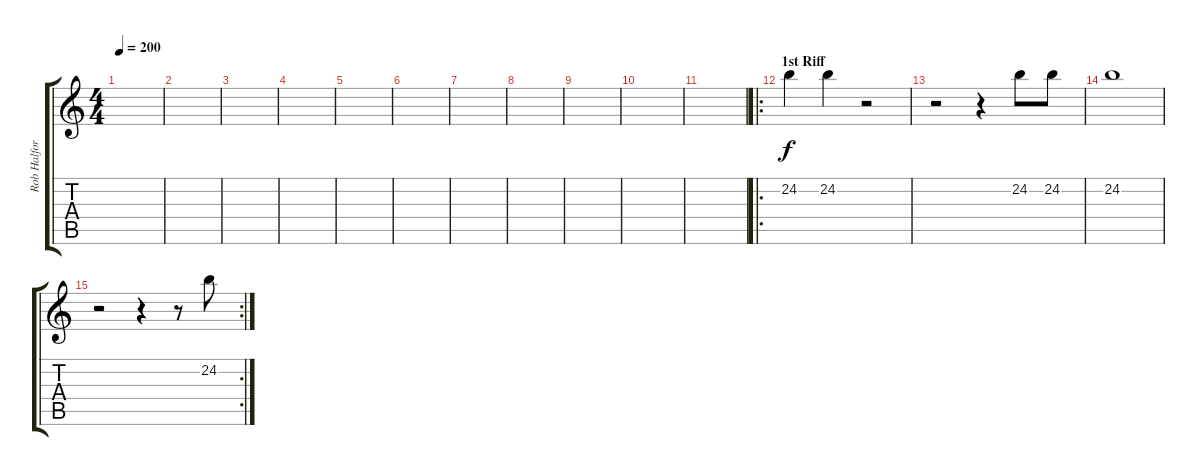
\track ("Rob Halford" "Rob Halfor") {instrument lead3calliope}
\staff {score tabs}
\tuning (E4 B3 G3 D3 A2 E2) {hide}
\ts (4 4)
\tempo 200
\clef g2
\ks c
|
|
|
|
|
|
|
|
|
|
|
\ro
\section ("" "1st Riff")
24.2.4 24.2.4 r.2 |
r.2 r.4 24.2.8 24.2.8 |
24.2.1 |
\rc 2
r.2 r.4 r.8 24.2.8
